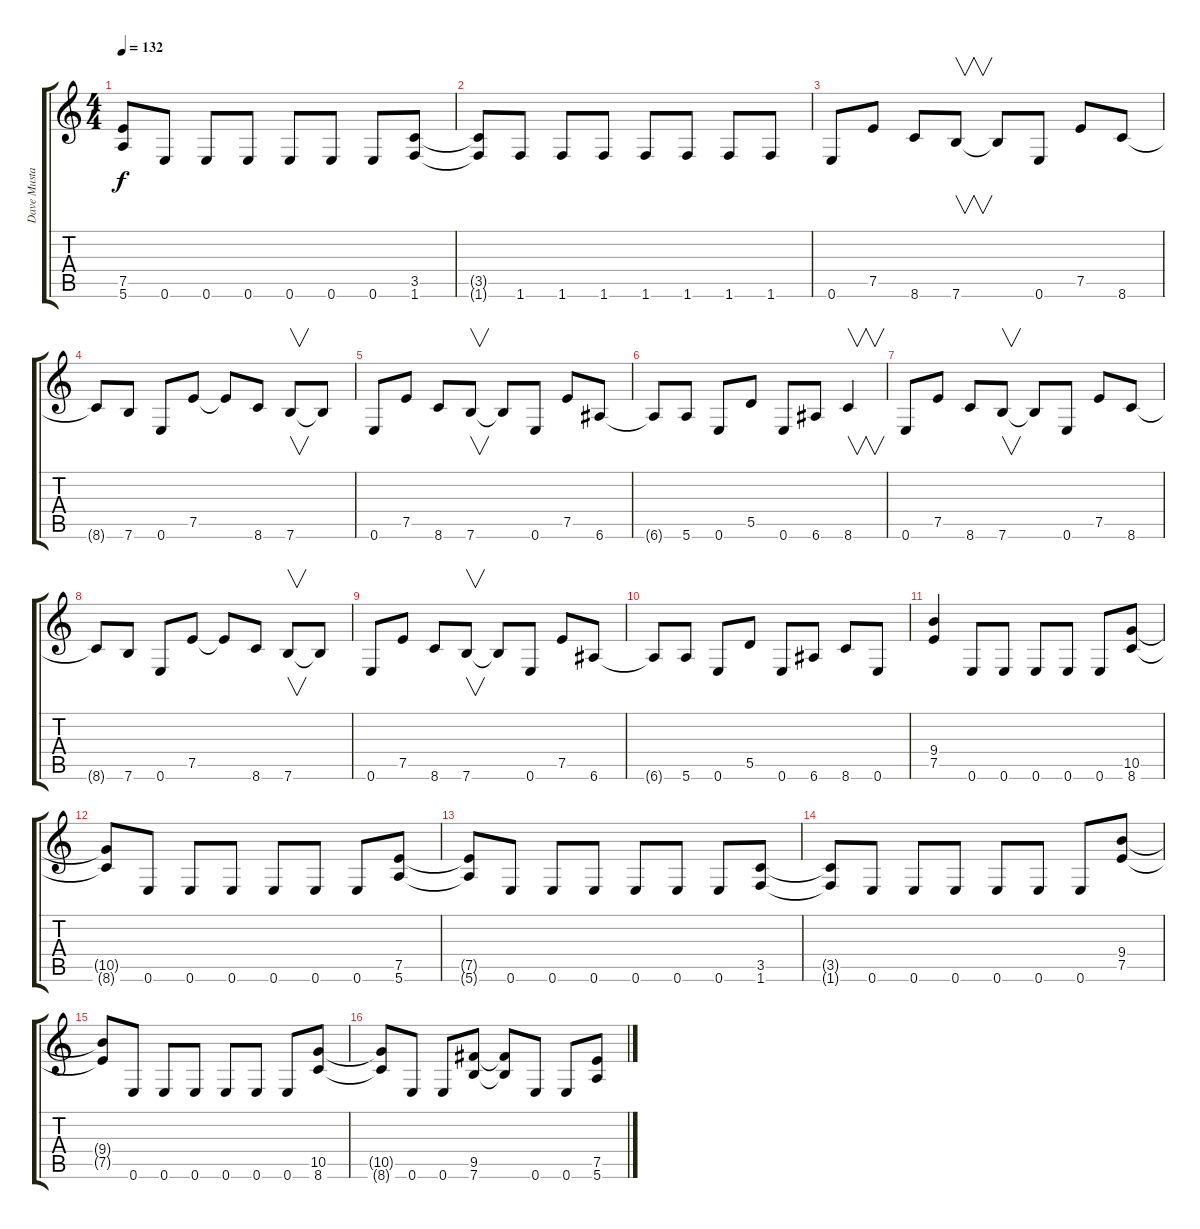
\track ("Dave Mustaine (Disto Gtr)" "Dave Musta") {instrument distortionguitar}
\staff {score tabs}
\tuning (E4 B3 G3 D3 A2 E2) {hide}
\ts (4 4)
\tempo 132
\clef g2
\ks c
(7.5{t} 5.6{t}).8{dy f} 0.6.8 0.6.8 0.6.8 0.6.8 0.6.8 0.6.8 (3.5 1.6).8 |
(3.5{t} 1.6{t}).8 1.6.8 1.6.8 1.6.8 1.6.8 1.6.8 1.6.8 1.6.8 |
0.6.8 7.5.8 8.6.8 7.6.8{v} 7.6{t}.8 0.6.8 7.5.8 8.6.8 |
8.6{t}.8 7.6.8 0.6.8 7.5.8 7.5{t}.8 8.6.8 7.6.8{v} 7.6{t}.8 |
0.6.8 7.5.8 8.6.8 7.6.8{v} 7.6{t}.8 0.6.8 7.5.8 6.6.8 |
6.6{t}.8 5.6.8 0.6.8 5.5.8 0.6.8 6.6.8 8.6.4{v} |
0.6.8 7.5.8 8.6.8 7.6.8{v} 7.6{t}.8 0.6.8 7.5.8 8.6.8 |
8.6{t}.8 7.6.8 0.6.8 7.5.8 7.5{t}.8 8.6.8 7.6.8{v} 7.6{t}.8 |
0.6.8 7.5.8 8.6.8 7.6.8{v} 7.6{t}.8 0.6.8 7.5.8 6.6.8 |
6.6{t}.8 5.6.8 0.6.8 5.5.8 0.6.8 6.6.8 8.6.8 0.6.8 |
(9.4 7.5).4 0.6.8 0.6.8 0.6.8 0.6.8 0.6.8 (10.5 8.6).8 |
(10.5{t} 8.6{t}).8 0.6.8 0.6.8 0.6.8 0.6.8 0.6.8 0.6.8 (7.5 5.6).8 |
(7.5{t} 5.6{t}).8 0.6.8 0.6.8 0.6.8 0.6.8 0.6.8 0.6.8 (3.5 1.6).8 |
(3.5{t} 1.6{t}).8 0.6.8 0.6.8 0.6.8 0.6.8 0.6.8 0.6.8 (9.4 7.5).8 |
(9.4{t} 7.5{t}).8 0.6.8 0.6.8 0.6.8 0.6.8 0.6.8 0.6.8 (10.5 8.6).8 |
(10.5{t} 8.6{t}).8 0.6.8 0.6.8 (9.5 7.6).8 (9.5{t} 7.6{t}).8 0.6.8 0.6.8 (7.5 5.6).8
